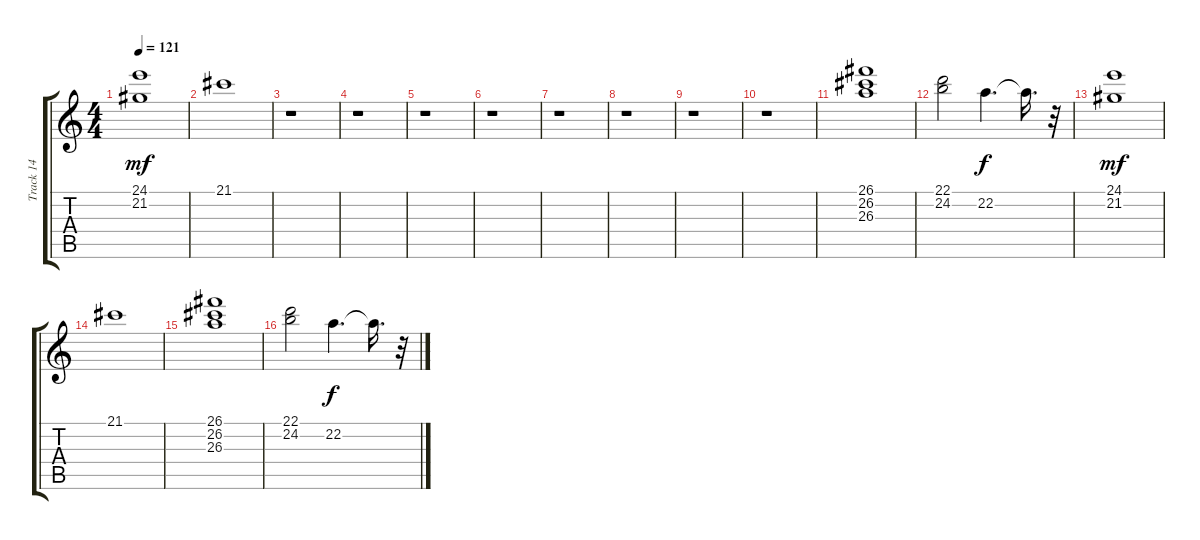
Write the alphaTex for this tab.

\track ("Track 14" "Track 14") {instrument synthstrings1}
\staff {score tabs}
\tuning (E4 B3 G3 D3 A2 E2) {hide}
\ts (4 4)
\tempo 121
\clef g2
\ks c
(24.1 21.2).1{dy mf} |
21.1.1 |
r.1 |
r.1 |
r.1 |
r.1 |
r.1 |
r.1 |
r.1 |
r.1 |
(26.1 26.2 26.3).1 |
(22.1 24.2).2 22.2.4{d dy f} 22.2{t}.16{d} r.32 |
(24.1 21.2).1{dy mf} |
21.1.1 |
(26.1 26.2 26.3).1 |
(22.1 24.2).2 22.2.4{d dy f} 22.2{t}.16{d} r.32
